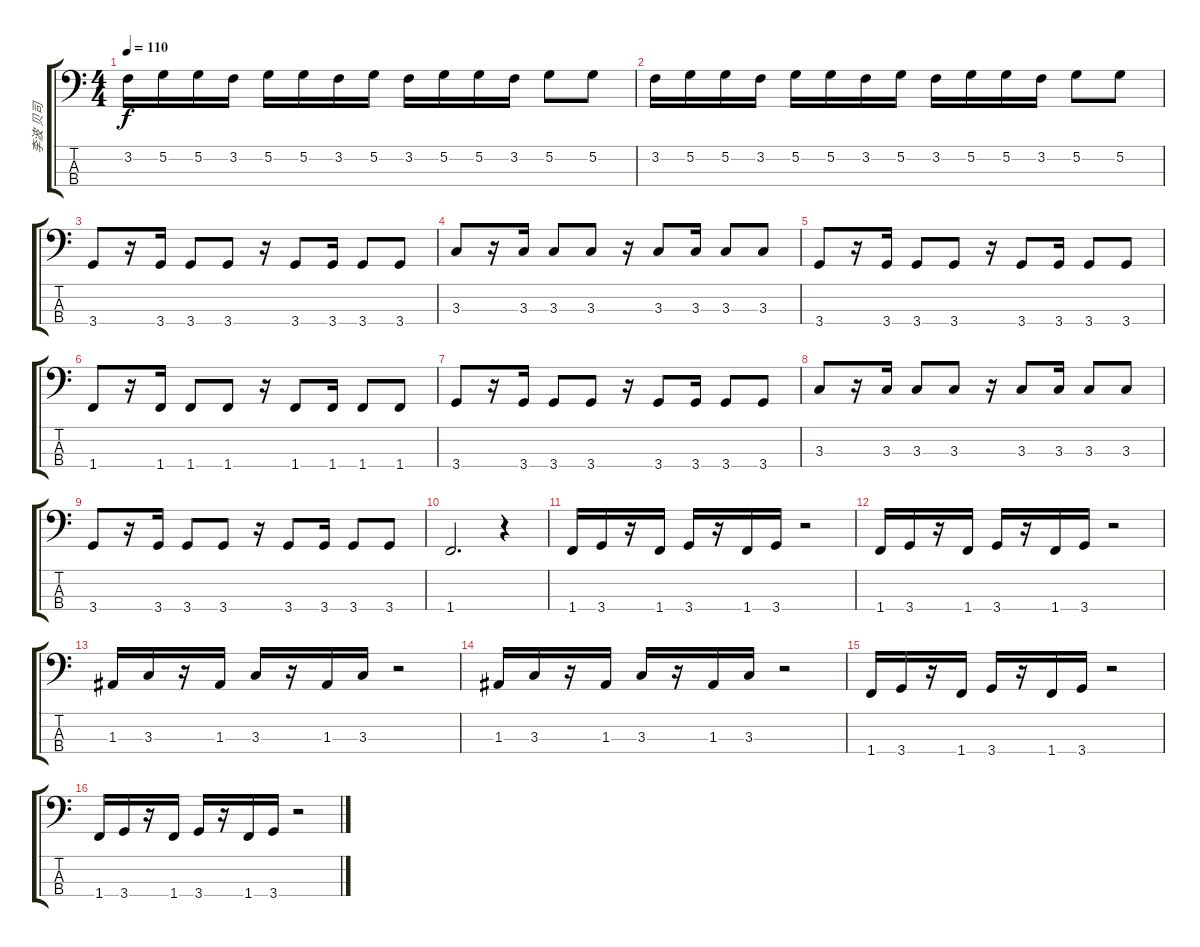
\track ("李波 贝司" "李波 贝司") {instrument electricbassfinger}
\staff {score tabs}
\tuning (G2 D2 A1 E1) {hide}
\ts (4 4)
\tempo 110
\clef f4
\ks c
3.2.16{dy f} 5.2.16 5.2.16 3.2.16 5.2.16 5.2.16 3.2.16 5.2.16 3.2.16 5.2.16 5.2.16 3.2.16 5.2.8 5.2.8 |
3.2.16 5.2.16 5.2.16 3.2.16 5.2.16 5.2.16 3.2.16 5.2.16 3.2.16 5.2.16 5.2.16 3.2.16 5.2.8 5.2.8 |
3.4.8 r.16 3.4.16 3.4.8 3.4.8 r.16 3.4.8 3.4.16 3.4.8 3.4.8 |
3.3.8 r.16 3.3.16 3.3.8 3.3.8 r.16 3.3.8 3.3.16 3.3.8 3.3.8 |
3.4.8 r.16 3.4.16 3.4.8 3.4.8 r.16 3.4.8 3.4.16 3.4.8 3.4.8 |
1.4.8 r.16 1.4.16 1.4.8 1.4.8 r.16 1.4.8 1.4.16 1.4.8 1.4.8 |
3.4.8 r.16 3.4.16 3.4.8 3.4.8 r.16 3.4.8 3.4.16 3.4.8 3.4.8 |
3.3.8 r.16 3.3.16 3.3.8 3.3.8 r.16 3.3.8 3.3.16 3.3.8 3.3.8 |
3.4.8 r.16 3.4.16 3.4.8 3.4.8 r.16 3.4.8 3.4.16 3.4.8 3.4.8 |
1.4.2{d} r.4 |
1.4.16 3.4.16 r.16 1.4.16 3.4.16 r.16 1.4.16 3.4.16 r.2 |
1.4.16 3.4.16 r.16 1.4.16 3.4.16 r.16 1.4.16 3.4.16 r.2 |
1.3.16 3.3.16 r.16 1.3.16 3.3.16 r.16 1.3.16 3.3.16 r.2 |
1.3.16 3.3.16 r.16 1.3.16 3.3.16 r.16 1.3.16 3.3.16 r.2 |
1.4.16 3.4.16 r.16 1.4.16 3.4.16 r.16 1.4.16 3.4.16 r.2 |
1.4.16 3.4.16 r.16 1.4.16 3.4.16 r.16 1.4.16 3.4.16 r.2
